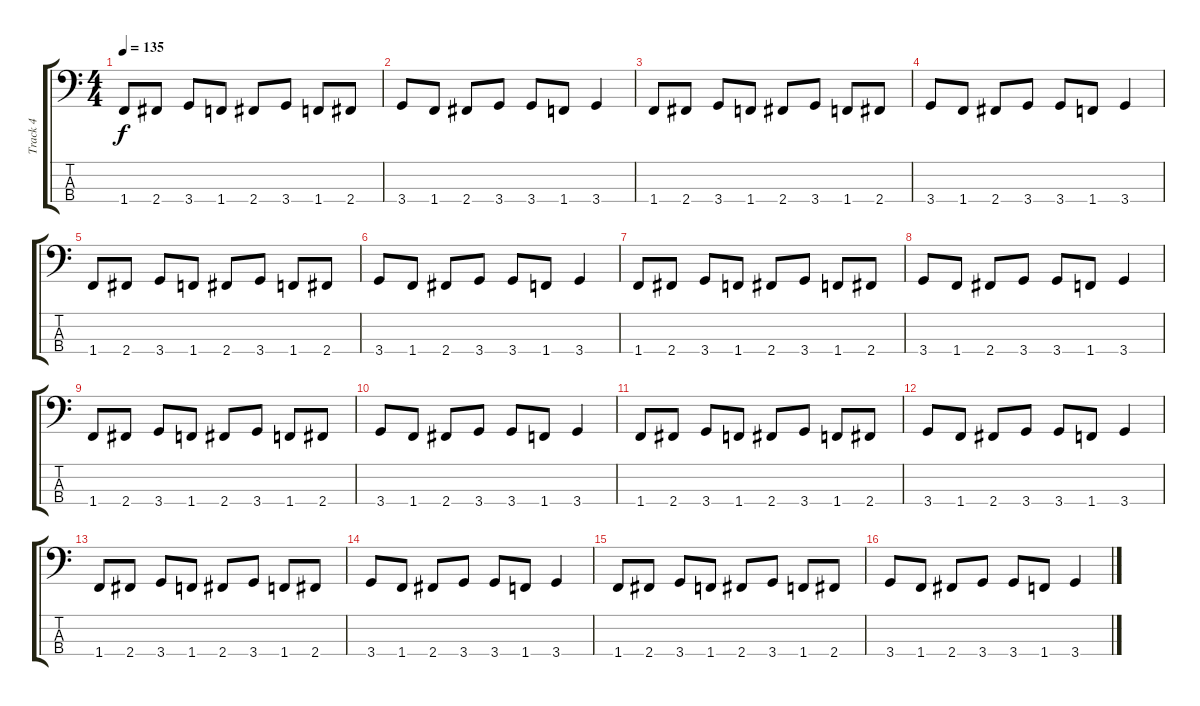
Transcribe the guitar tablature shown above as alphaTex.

\track ("Track 4" "Track 4") {instrument slapbass1}
\staff {score tabs}
\tuning (G2 D2 A1 E1) {hide}
\ts (4 4)
\tempo 135
\clef f4
\ks c
1.4.8{dy f instrument slapbass1} 2.4.8 3.4.8 1.4.8 2.4.8 3.4.8 1.4.8 2.4.8 |
3.4.8 1.4.8 2.4.8 3.4.8 3.4.8 1.4.8 3.4.4 |
1.4.8 2.4.8 3.4.8 1.4.8 2.4.8 3.4.8 1.4.8 2.4.8 |
3.4.8 1.4.8 2.4.8 3.4.8 3.4.8 1.4.8 3.4.4 |
1.4.8 2.4.8 3.4.8 1.4.8 2.4.8 3.4.8 1.4.8 2.4.8 |
3.4.8 1.4.8 2.4.8 3.4.8 3.4.8 1.4.8 3.4.4 |
1.4.8 2.4.8 3.4.8 1.4.8 2.4.8 3.4.8 1.4.8 2.4.8 |
3.4.8 1.4.8 2.4.8 3.4.8 3.4.8 1.4.8 3.4.4 |
1.4.8 2.4.8 3.4.8 1.4.8 2.4.8 3.4.8 1.4.8 2.4.8 |
3.4.8 1.4.8 2.4.8 3.4.8 3.4.8 1.4.8 3.4.4 |
1.4.8 2.4.8 3.4.8 1.4.8 2.4.8 3.4.8 1.4.8 2.4.8 |
3.4.8 1.4.8 2.4.8 3.4.8 3.4.8 1.4.8 3.4.4 |
1.4.8 2.4.8 3.4.8 1.4.8 2.4.8 3.4.8 1.4.8 2.4.8 |
3.4.8 1.4.8 2.4.8 3.4.8 3.4.8 1.4.8 3.4.4 |
1.4.8 2.4.8 3.4.8 1.4.8 2.4.8 3.4.8 1.4.8 2.4.8 |
3.4.8 1.4.8 2.4.8 3.4.8 3.4.8 1.4.8 3.4.4
